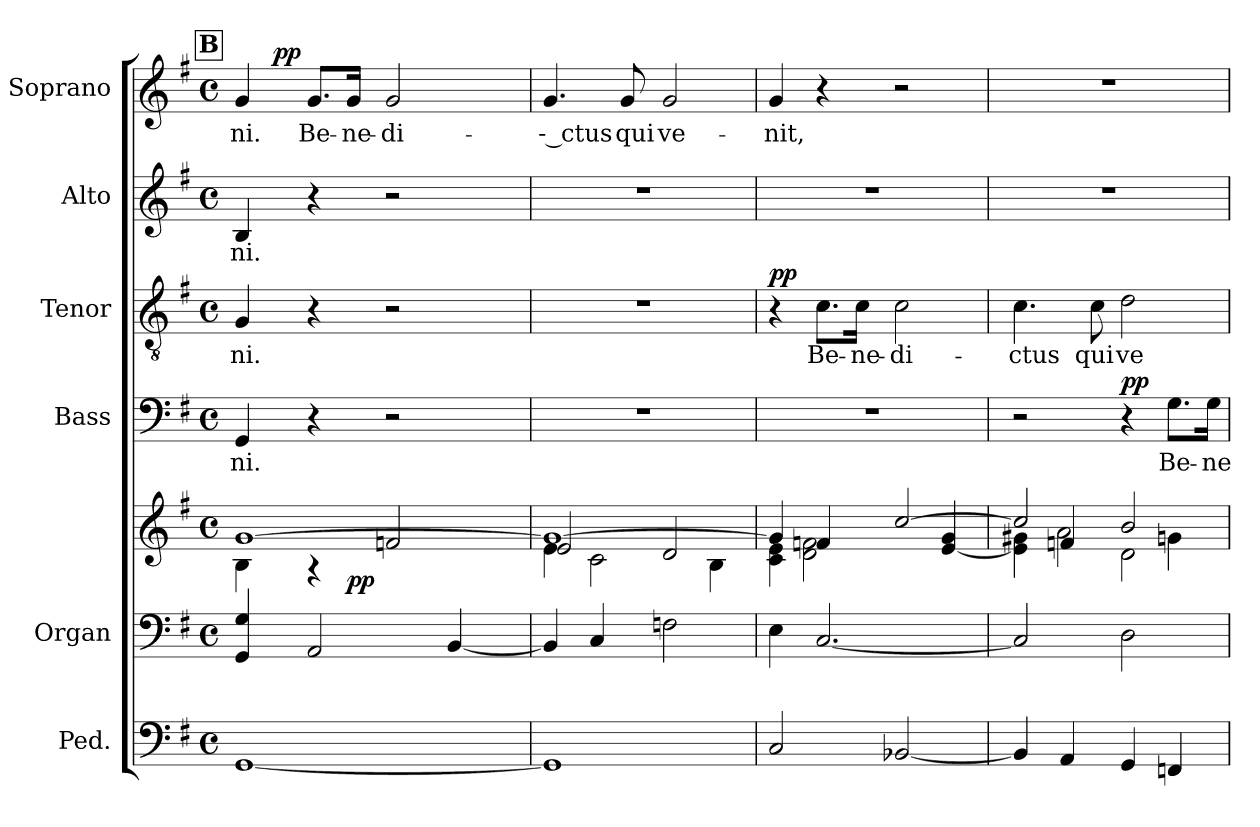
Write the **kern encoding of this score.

**kern	**kern	**kern	**dynam	**kern	**text	**dynam	**kern	**text	**dynam	**kern	**text	**kern	**text	**dynam
*part6	*part5	*part5	*part5	*part4	*part4	*part4	*part3	*part3	*part3	*part2	*part2	*part1	*part1	*part1
*staff7	*staff6	*staff5	*staff5/6	*staff4	*staff4	*staff4	*staff3	*staff3	*staff3	*staff2	*staff2	*staff1	*staff1	*staff1
*I"Ped.	*I"Organ	*	*	*I"Bass	*	*	*I"Tenor	*	*	*I"Alto	*	*I"Soprano	*	*
*	*I'Org.	*	*	*I'B.	*	*	*I'T.	*	*	*I'A.	*	*I'S.	*	*
*clefF4	*clefF4	*clefG2	*	*clefF4	*	*	*clefGv2	*	*	*clefG2	*	*clefG2	*	*
*	*	*	*	*	*	*	*ITrd7c12	*	*	*	*	*	*	*
*k[f#]	*k[f#]	*k[f#]	*	*k[f#]	*	*	*k[f#]	*	*	*k[f#]	*	*k[f#]	*	*
*G:	*G:	*G:	*	*G:	*	*	*G:	*	*	*G:	*	*G:	*	*
*M4/4	*M4/4	*M4/4	*	*M4/4	*	*	*M4/4	*	*	*M4/4	*	*M4/4	*	*
*met(c)	*met(c)	*met(c)	*	*met(c)	*	*	*met(c)	*	*	*met(c)	*	*met(c)	*	*
!!LO:REH:place=s1:B:color=#000000:enc=box:fs=17.1408:t=B
=41	=41	=41	=41	=41	=41	=41	=41	=41	=41	=41	=41	=41	=41	=41
*	*	*^	*	*	*	*	*	*	*	*	*	*	*	*
!	!	!	!	!	!	!LO:LY:b:color=#000000	!	!	!	!	!	!	!	!	!
!	!	!	!	!	!	!	!	!	!LO:LY:b:color=#000000	!	!	!	!	!	!
!	!	!	!	!	!	!	!	!	!	!	!	!LO:LY:b:color=#000000	!	!	!
!	!	!	!	!	!	!	!	!	!	!	!	!	!	!LO:LY:b:color=#000000	!
*	*^	*	*	*	*	*	*	*	*	*	*	*	*^	*	*
[1GGi	4GGi/ 4Gi	4..ryy	[1gi	4Bi\	.	4GGi/	-ni.	.	4GGi/	-ni.	.	4Bi/	-ni.	4gi/	16ryy	-ni.	.
.	.	.	.	.	.	.	.	.	.	.	.	.	.	.	32ryy	.	.
.	.	.	.	.	.	.	.	.	.	.	.	.	.	.	256.ryy	.	.
.	.	.	.	.	.	.	.	.	.	.	.	.	.	.	2ryy	.	pp
!	!	!	!	!	!	!	!	!	!	!	!	!	!	!	!	!LO:LY:b:color=#000000	!
.	2AAi/	.	.	4r	.	4r	.	.	4r	.	.	4r	.	8.gi/L	.	Be-	.
!	!	!	!	!	!	!	!	!	!	!	!	!	!	!	!	!LO:LY:b:color=#000000	!
.	.	2ryy	.	.	pp	.	.	.	.	.	.	.	.	16gi/Jk	.	-ne-	.
!	!	!	!	!	!	!	!	!	!	!	!	!	!	!	!	!LO:LY:b:color=#000000	!
.	.	.	.	2fni/	.	2r	.	.	2r	.	.	2r	.	2gi/	.	-di-	.
.	.	.	.	.	.	.	.	.	.	.	.	.	.	.	4ryy	.	.
.	[4BBi/	.	.	.	.	.	.	.	.	.	.	.	.	.	.	.	.
.	.	.	.	.	.	.	.	.	.	.	.	.	.	.	8ryy	.	.
.	.	16ryy	.	.	.	.	.	.	.	.	.	.	.	.	.	.	.
.	.	.	.	.	.	.	.	.	.	.	.	.	.	.	64ryy	.	.
.	.	.	.	.	.	.	.	.	.	.	.	.	.	.	128ryy	.	.
.	.	.	.	.	.	.	.	.	.	.	.	.	.	.	512ryy	.	.
*	*v	*v	*	*	*	*	*	*	*	*	*	*	*	*v	*v	*	*
!!LO:LB:g=z
=42	=42	=42	=42	=42	=42	=42	=42	=42	=42	=42	=42	=42	=42	=42	=42
*	*	*	*^	*	*	*	*	*	*	*	*	*	*	*	*
*	*^	*	*	*	*	*	*	*	*	*	*	*	*	*^	*	*
!	!	!	!	!	!	!	!	!	!	!	!	!	!	!	!	!	!LO:LY:b:color=#000000	!
*	*v	*v	*	*	*	*	*	*	*	*	*	*	*	*	*v	*v	*	*
1GGi]	4BBi/]	1gi_	4ei\	2ei/	.	1r	.	.	1r	.	.	1r	.	4.gi/	-- ctus	.
.	4Ci/	.	2ci\	.	.	.	.	.	.	.	.	.	.	.	.	.
!	!	!	!	!	!	!	!	!	!	!	!	!	!	!	!LO:LY:b:color=#000000	!
.	.	.	.	.	.	.	.	.	.	.	.	.	.	8gi/	qui	.
!	!	!	!	!	!	!	!	!	!	!	!	!	!	!	!LO:LY:b:color=#000000	!
.	2Fni\	.	.	2di/	.	.	.	.	.	.	.	.	.	2gi/	ve-	.
.	.	.	4Bi\	.	.	.	.	.	.	.	.	.	.	.	.	.
*	*	*	*v	*v	*	*	*	*	*	*	*	*	*	*	*	*
=43	=43	=43	=43	=43	=43	=43	=43	=43	=43	=43	=43	=43	=43	=43	=43
!	!	!	!	!	!	!	!	!	!	!	!	!	!	!LO:LY:b:color=#000000	!
2Ci/	4Ei\	4gi/]	4ci\ 4ei	.	1r	.	.	4r	.	pp	1r	.	4gi/	-nit,	.
!	!	!	!	!	!	!	!	!	!LO:LY:b:color=#000000	!	!	!	!	!	!
.	[2.Ci/	4fni/	2di\ 2fi	.	.	.	.	8.Ci\L	Be-	.	.	.	4r	.	.
!	!	!	!	!	!	!	!	!	!LO:LY:b:color=#000000	!	!	!	!	!	!
.	.	.	.	.	.	.	.	16Ci\Jk	-ne-	.	.	.	.	.	.
!	!	!	!	!	!	!	!	!	!LO:LY:b:color=#000000	!	!	!	!	!	!
[2BB-Xi/	.	[2cci/	.	.	.	.	.	2Ci\	-di-	.	.	.	2r	.	.
.	.	.	[4ei/ 4gi	.	.	.	.	.	.	.	.	.	.	.	.
=44	=44	=44	=44	=44	=44	=44	=44	=44	=44	=44	=44	=44	=44	=44	=44
*	*	*	*^	*	*	*	*	*	*	*	*	*	*	*	*
!	!	!	!	!	!	!	!	!	!	!LO:LY:b:color=#000000	!	!	!	!	!	!
4BB-i/]	2Ci/]	2cci/]	4ei\] 4g#Xi	4ryy	.	2r	.	.	4.Ci\	-ctus	.	1r	.	1r	.	.
4AAi/	.	.	4fni/	2ai\	.	.	.	.	.	.	.	.	.	.	.	.
!	!	!	!	!	!	!	!	!	!	!LO:LY:b:color=#000000	!	!	!	!	!	!
.	.	.	.	.	.	.	.	.	8Ci\	qui	.	.	.	.	.	.
!	!	!	!	!	!	!	!	!	!	!LO:LY:b:color=#000000	!	!	!	!	!	!
4GGi/	2Di\	2bi/	2di\	.	.	4r	.	pp	2Di\	ve-	.	.	.	.	.	.
!	!	!	!	!	!	!	!LO:LY:b:color=#000000	!	!	!	!	!	!	!	!	!
4FFni/	.	.	.	4gni\	.	8.Gi\L	Be-	.	.	.	.	.	.	.	.	.
!	!	!	!	!	!	!	!LO:LY:b:color=#000000	!	!	!	!	!	!	!	!	!
.	.	.	.	.	.	16Gi\Jk	-ne-	.	.	.	.	.	.	.	.	.
*	*	*v	*v	*v	*	*	*	*	*	*	*	*	*	*	*	*
=	=	=	=	=	=	=	=	=	=	=	=	=	=	=
*-	*-	*-	*-	*-	*-	*-	*-	*-	*-	*-	*-	*-	*-	*-
